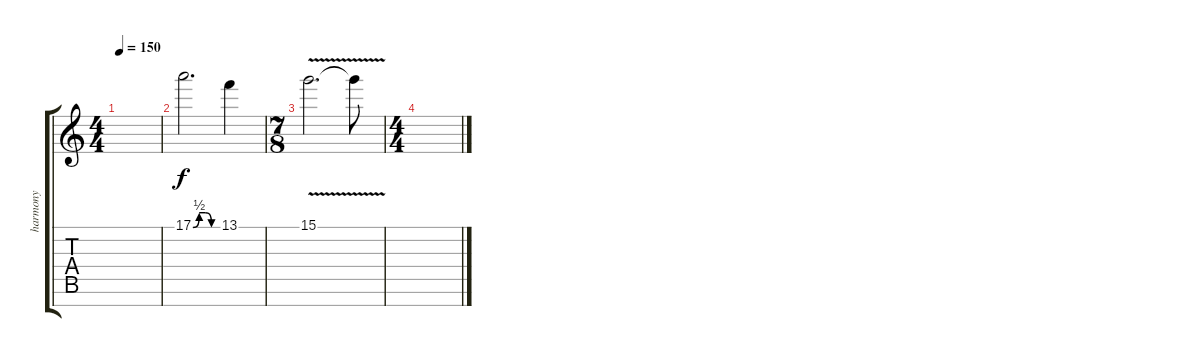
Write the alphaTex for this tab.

\track ("harmony" "harmony") {instrument distortionguitar}
\staff {score tabs}
\tuning (E4 B3 G3 D3 A2 E2 B1) {hide}
\ts (4 4)
\tempo 150
\clef g2
\ks c
|
17.1{be (custom 0 0 15 2 30 2 45 0 60 0)}.2{d} 13.1.4 |
\ts (7 8)
15.1{v}.2{d} 15.1{t}.8{dy f} |
\ts (4 4)
